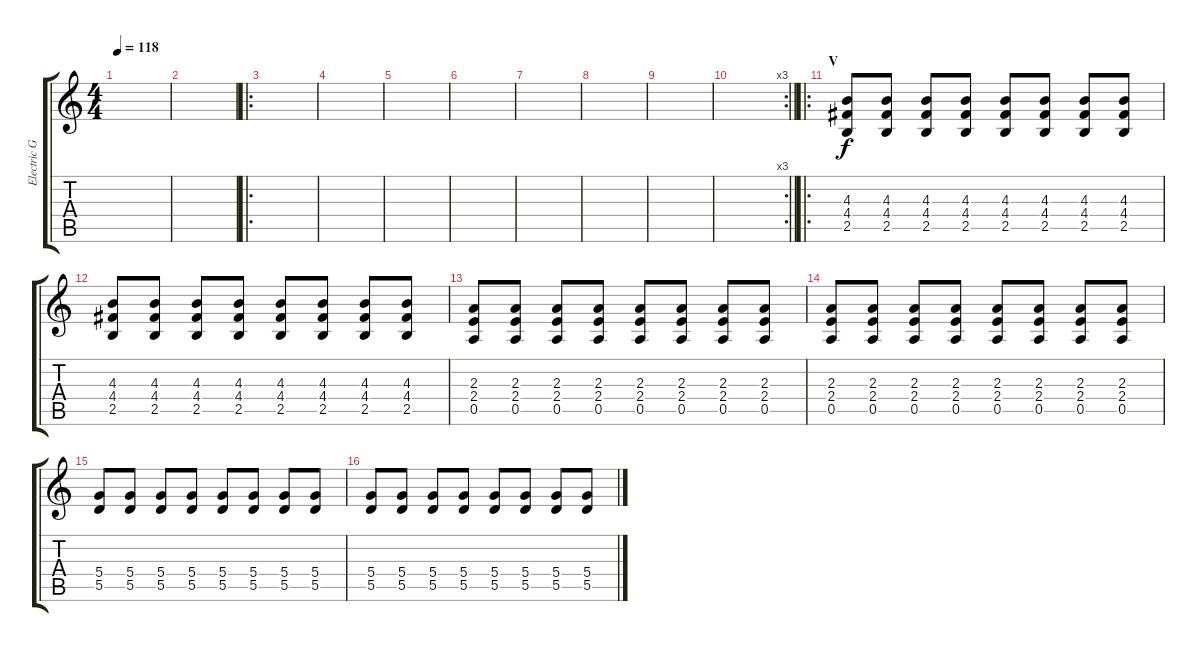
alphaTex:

\track ("Electric Guitar" "Electric G") {instrument overdrivenguitar}
\staff {score tabs}
\tuning (E4 B3 G3 D3 A2 D2) {hide}
\ts (4 4)
\tempo 118
\clef g2
\ks c
|
|
\ro
|
|
|
|
|
|
|
\rc 3
\barLineRight lightlight
|
\ro
\section ("" "V")
(4.3 4.4 2.5).8 (4.3 4.4 2.5).8 (4.3 4.4 2.5).8 (4.3 4.4 2.5).8 (4.3 4.4 2.5).8 (4.3 4.4 2.5).8 (4.3 4.4 2.5).8 (4.3 4.4 2.5).8 |
(4.3 4.4 2.5).8 (4.3 4.4 2.5).8 (4.3 4.4 2.5).8 (4.3 4.4 2.5).8 (4.3 4.4 2.5).8 (4.3 4.4 2.5).8 (4.3 4.4 2.5).8 (4.3 4.4 2.5).8 |
(2.3 2.4 0.5).8 (2.3 2.4 0.5).8 (2.3 2.4 0.5).8 (2.3 2.4 0.5).8 (2.3 2.4 0.5).8 (2.3 2.4 0.5).8 (2.3 2.4 0.5).8 (2.3 2.4 0.5).8 |
(2.3 2.4 0.5).8 (2.3 2.4 0.5).8 (2.3 2.4 0.5).8 (2.3 2.4 0.5).8 (2.3 2.4 0.5).8 (2.3 2.4 0.5).8 (2.3 2.4 0.5).8 (2.3 2.4 0.5).8 |
(5.4 5.5).8 (5.4 5.5).8 (5.4 5.5).8 (5.4 5.5).8 (5.4 5.5).8 (5.4 5.5).8 (5.4 5.5).8 (5.4 5.5).8 |
(5.4 5.5).8 (5.4 5.5).8 (5.4 5.5).8 (5.4 5.5).8 (5.4 5.5).8 (5.4 5.5).8 (5.4 5.5).8 (5.4 5.5).8
